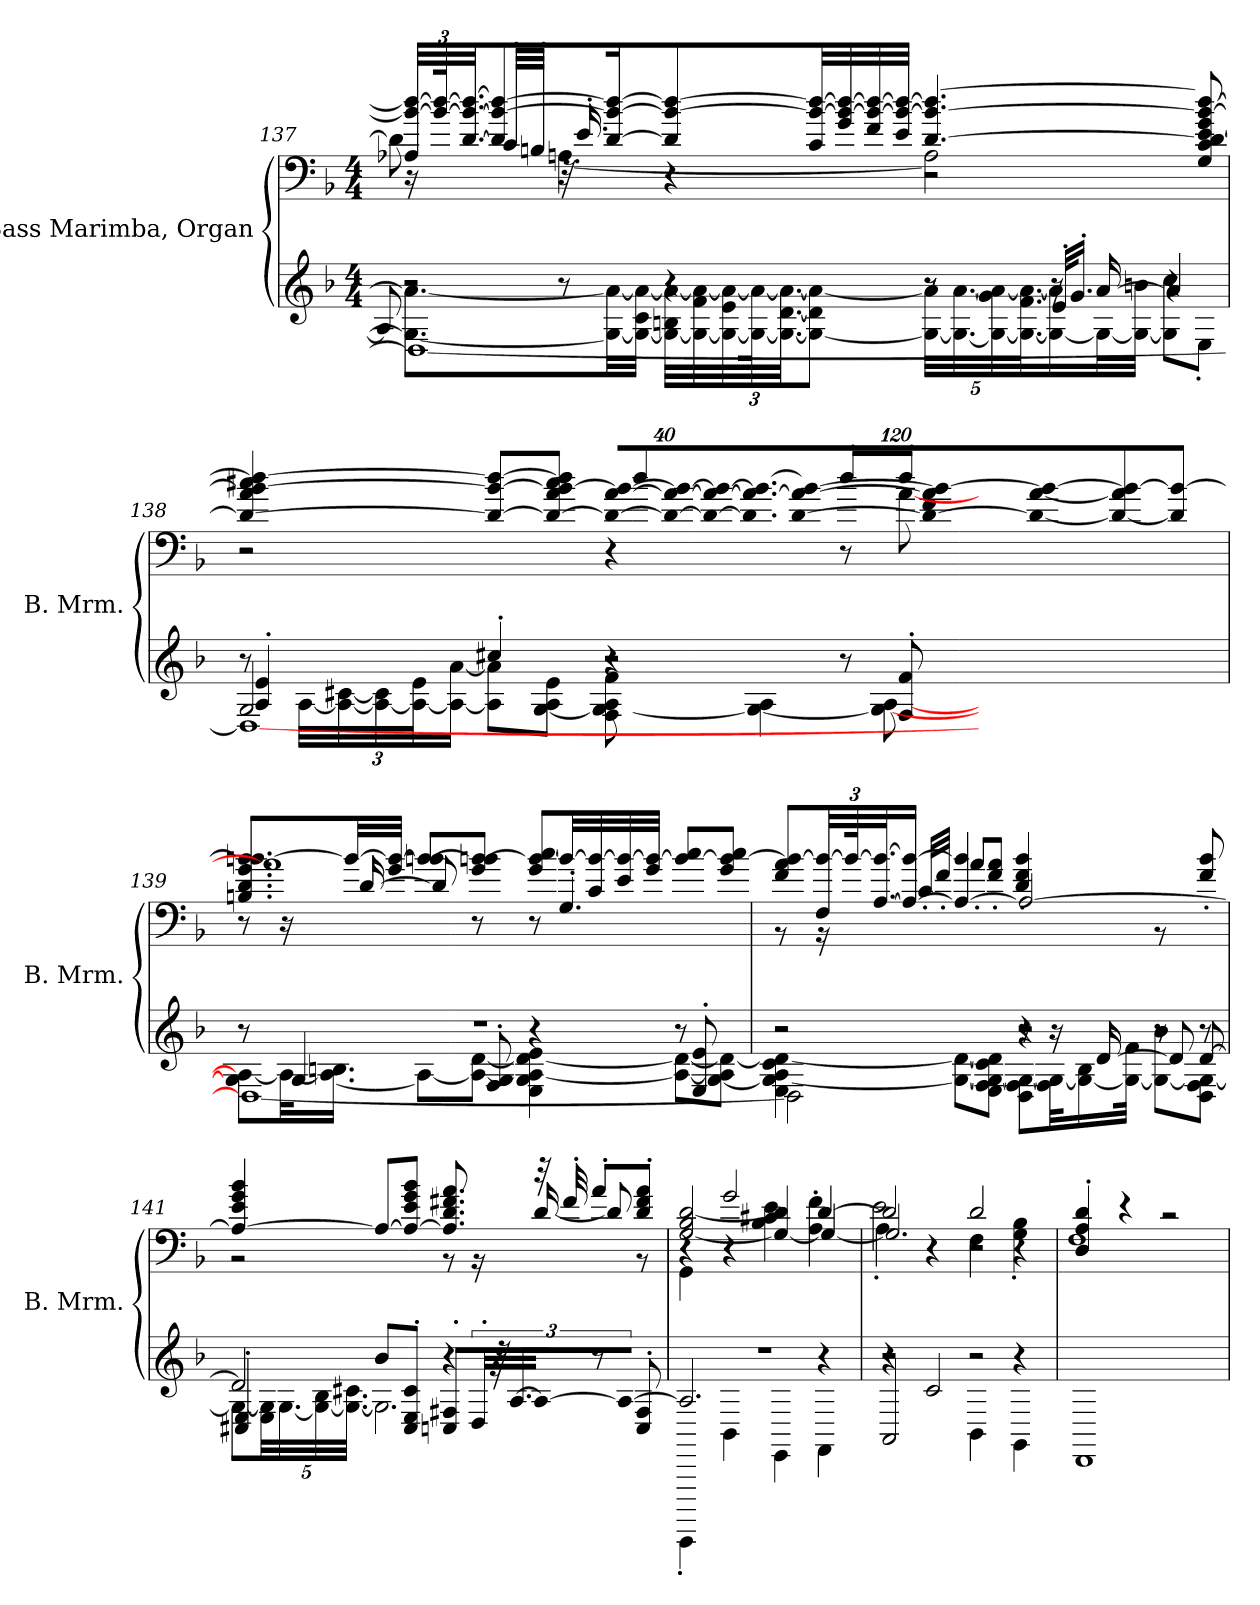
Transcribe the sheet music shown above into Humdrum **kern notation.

**kern	**kern
*part1	*part1
*staff2	*staff1
*I"Bass Marimba, Organ	*
*I'B. Mrm.	*
!!LO:LB:g=z
*clefG2	*clefF4
*k[b-]	*k[b-]
*M4/4	*M4/4
=137	=137
*^	*
*	*^	*
*	*	*^	*
*	*	*	*	*Xbrackettup
*	*	*	*	*^
*	*	*	*	*	*^
2r	8.G\_ 8.a\_L	8A/]	1D_	48A-X/ 48b-/_ 48dd/_LLL	8d\]	16r
.	.	.	.	96b-/_ 96dd/_K	.	.
.	.	.	.	[48.d/ 48.b-/_ 48.dd/_JJ	.	.
.	.	.	.	8d/] 8b-/_ 8dd/_	.	32c'/LLL
.	.	.	.	.	.	32Bn'/JJJ
.	.	8r	.	.	[4.An\	32r
.	.	.	.	.	.	16.e'/
.	32G\_ 32a\_LL	.	.	[16d/ 16b-/_ 16dd/_K	.	.
.	32G\_ 32c\ 32a\_JJJ	.	.	.	.	.
.	32G\_ 32Bn\ 32a\_LLL	4r	.	8d/] 8b-/_ 8dd/_	.	4r
.	32G\_ 32f\ 32a\_	.	.	.	.	.
*	*Xbrackettup	*	*	*	*	*
.	48G\_ 48e\ 48a\_	.	.	.	.	.
.	96G\_ 96a\_K	.	.	.	.	.
.	48.G\_ [48.d\ 48.a\_JJ	.	.	.	.	.
*	*	*	*	*MM75	*	*
.	8G\_ 8d\] 8a\_J	.	.	32c/ 32b-/_ 32dd/_LL	.	.
.	.	.	.	32g/ 32b-/_ 32dd/_	.	.
*	*	*	*	*MM67	*	*
.	.	.	.	32f/ 32b-/_ 32dd/_	.	.
.	.	.	.	32e/ 32b-/_ 32dd/_JJJ	.	.
*	*	*	*	*MM60	*	*
8r	40G\_ 40a\]LLL	8r	.	[4.d/ 4.b-/_ 4.dd/_	2A\]	2r
.	40.G\_ [40.a\	.	.	.	.	.
.	40G\_ 40g\ 40a\_	.	.	.	.	.
.	40.G\_ 40.f\ 40.a\_J	.	.	.	.	.
16r	16G\_ 16a\]	32e'/KLL	.	.	.	.
.	.	16.g'/JJ	.	.	.	.
[16a/	32G\L_	.	.	.	.	.
.	32G\_ 32bn\JJJ	.	.	.	.	.
4a/]	8G\] 8cc\L	4r	.	.	.	.
.	8E'\J	.	.	8G/ 8c/ 8d/_ 8e/ 8g/ 8b-/_ 8dd/_	.	.
!!LO:LB:g=z	!!	!!
=138	=138	=138	=138	=138	=138	=138
*	*	*	*	*MM99	*	*
2G/	8r	4A/' 4e/'	1D_	4d/_ 4a/ 4b-/_ 4cc#X/ 4dd/_	2r	2r
.	[48A\LLL	.	.	.	.	.
.	48A\_ [48c#X\	.	.	.	.	.
.	48A\_ 48c#\]	.	.	.	.	.
.	48A\_ 48e\J	.	.	.	.	.
.	24A\_ [24a\JJ	.	.	.	.	.
.	8A\] 8a\]L	4cc#X'/	.	8d/_ 8b-/_ 8dd/_L	.	.
.	[8G\ 8A\ 8e\J	.	.	8d/_ 8a/ 8b-/_ 8cc#/ 8dd/]J	.	.
*	*	*	*	*MM99	*	*
!	!	!	!	!LO:N:vis=32	!	!
4r	8F\ 8G\_ 8A\ 8f\	2r	.	640%23d/_ [640%23a/ 640%23b-/_LLL	4r	4dd/
!	!	!	!	!LO:N:vis=32	!	!
.	.	.	.	640%23d/_ 640%23a/_ 640%23b-/_	.	.
!	!	!	!	!LO:N:vis=32	!	!
.	.	.	.	640%23d/_ 640%23a/_ 640%23b-/_	.	.
!	!	!	!	!LO:N:vis=32.	!	!
.	.	.	.	1920%103d/] 1920%103a/_ 1920%103b-/_	.	.
.	4G\_ 4A\	.	.	.	.	.
!	!	!	!	!LO:N:vis=256%9	!	!
.	.	.	.	[960%17d/ 960%17a/_ 960%17b-/_K	.	.
!	!	!	!	!LO:N:vis=32	!	!
.	.	.	.	640%23d/_ 640%23f/ 640%23a/] 640%23b-/_	.	.
!	!	!	!	!LO:N:vis=32	!	!
.	.	.	.	640%23d/_ [640%23a/ 640%23b-/_JJ	.	.
8r	.	.	.	.	8r	8dd'/L
.	.	.	.	8d/_ 8a/] 8b-/_	.	.
8F/' 8f/'	8G\_ [8A\	.	.	.	[8a\	8dd'/J
.	.	.	.	8d/] 8b-/_J	.	.
960ryy	960ryy	960ryy	960ryy	.	960ryy	960ryy
!!LO:LB:g=z	!!	!!
=139	=139	=139	=139	=139	=139	=139
*	*	*	*	*MM99	*	*
1r	8G\] 8A\_L	8r	1D_	8.Bn/ 8.d/ 8.g/ 8.b-/_ 8.bn/L	1a]	8r
.	32A\KL_	4G/	.	.	.	16r
.	16.A\_ 16.Bn\JJ	.	.	.	.	.
.	.	.	.	32b-/LL_	.	[16d/
.	.	.	.	32g/ 32b-/_JJJ	.	.
.	8A\L_	.	.	8b-/_ 8bn/L	.	8d/]
.	8A\_ [8d\J	8F/' 8G/'	.	8g/ 8b-/_ 8bn/J	.	8r
*	*	*	*	*MM99	*	*
.	4E\ 4G\ 4A\_ 4d\_ 4e\	4r	.	8g/ 8b-/_ 8cc/L	.	8r
.	.	.	.	32b-/LL_	.	4.G'/
.	.	.	.	32c/ 32b-/_	.	.
.	.	.	.	32e/ 32b-/_	.	.
.	.	.	.	32g/ 32b-/_JJJ	.	.
.	8A\_ 8d\_L	8r	.	8b-/_ 8cc/L	.	.
.	[8G\ 8A\] 8d\_J	8E/' 8e/'	.	8g/ 8b-/_ 8cc/J	.	.
*	*	*	*	*v	*v	*v
!!LO:PB:g=z
=140	=140	=140	=140	=140
*	*	*	*	*MM99
*	*	*	*	*^
2r	4E\ 4G\_ 4A\ 4c\ 4d\_	2r	2D\]	8f/ 8a/ 8b-/_L	8r
.	.	.	.	48F/ 48b-/_LL	16r
.	.	.	.	96b-/K_	.
.	.	.	.	[48.A/ 48.b-/_J	.
.	.	.	.	16A/_ 16b-/_JJ	32c'/LLL
.	.	.	.	.	32f'/JJJ
.	8G\_ 8d\_L	.	.	4A/_ 4b-/]	8a'/L
.	8E\ 8F\ 8G\_ 8c\ 8d\]J	.	.	.	8f/' 8a/'J
*	*	*	*	*MM99	*
4r	8D\ 8F\ 8G\_L	8r	2r	2A/_	4d/' 4f/' 4b-/'
.	32F\ 32G\_KL	16r	.	.	.
.	16G\_ 16B-\	.	.	.	.
.	.	[16d/	.	.	.
.	32G\_ 32f\JJk	.	.	.	.
8r	8G\_ 8b-\L	8d/]	.	.	8r
[8d/	8D\ 8F\ 8G\_J	8r	.	.	8f/' 8b-/'
*v	*v	*v	*v	*	*
!!LO:LB:g=z	!!
=141	=141	=141
*	*MM88	*
*^	*	*
*	*^	*	*
2d/]	8G\L_	4C#X/' 4E/'	4A/_ 4e/ 4g/ 4b-/	2r
.	40E\ 40G\]LL	.	.	.
.	[40.G\	.	.	.
.	40G\_ 40B-\	.	.	.
.	40.G\_ 40.c#X\JJJ	.	.	.
.	2.G\]	8b-/L	8A/L_	.
.	.	8C#/' 8E/' 8c#/'J	8A/_ 8e/ 8g/ 8b-/J	.
4r	.	8Cn/' 8F#X/'L	8.A/] 8.d/ 8.f#X/ 8.a/	8r
*	*	*brackettup	*	*
.	.	48D'/Jkk	.	16r
.	.	96r	.	.
.	.	[48.A/KLL	.	.
.	.	16A/JJ_	32r	[16d/
.	.	.	32f#'/	.
*	*	*	*MM30	*
8r	.	4A/_	8a'/L	8d/]
8C/' 8F#/'	.	.	8d/' 8f#/' 8a/'J	8r
=142	=142	=142	=142	=142
*	*	*	*	*^
1r	4CCCC'\	2.A/]	4r	[2G/ 2B-/ [2d/	4GG\
.	4BB-\	.	2g/	.	4r
.	4EE\	.	.	4G/_ 4d/]	4B-\ 4c#X\ 4e\
.	4FF\	4r	[4d/	4G/_	4A\' 4f\'
=143	=143	=143	=143	=143	=143
*	*	*	*	*	*^
4r	2r	2AA/	2d/]	2e\	2.G/]	4A'\
2c/	.	.	.	.	.	4r
.	4BB-\	2r	2d/	2r	.	4F\
4r	4GG\	.	.	.	4r	4G\' 4B-\'
*v	*v	*v	*	*	*	*
*	*	*v	*v	*v
!!LO:LB:g=z
=144	=144	=144
1DD	4D/' 4A/' 4d/'	1F
.	4r	.
.	2r	.
*	*v	*v
=	=
*-	*-
